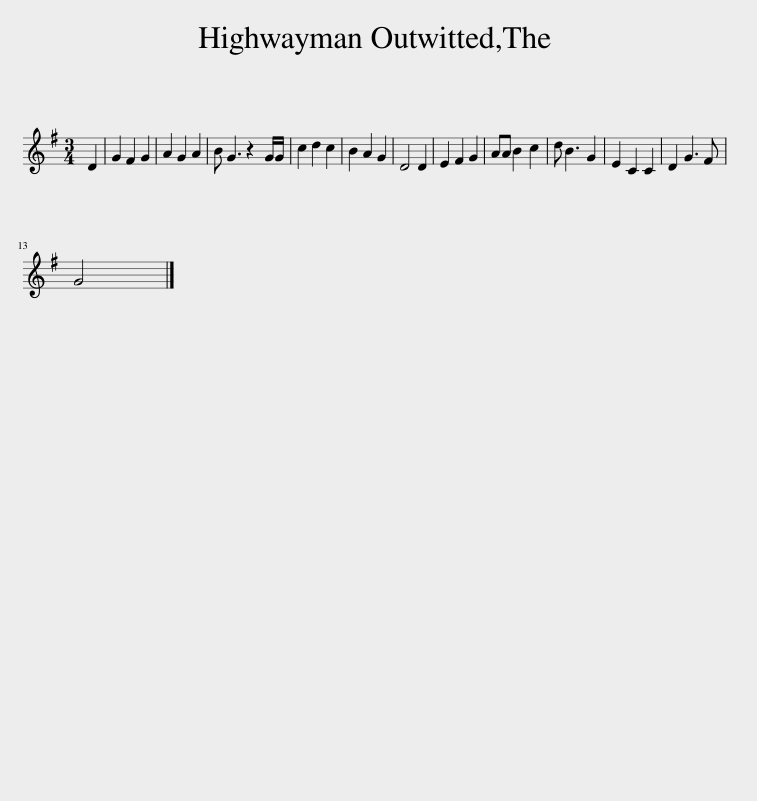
X:1
L:1/8
M:3/4
I:linebreak $
K:G
V:1 treble
V:1
 D2 | G2 F2 G2 | A2 G2 A2 | B G3 z2 G/G/ | c2 d2 c2 | %5
 B2 A2 G2 | D4 D2 | E2 F2 G2 | AA B2 c2 | d B3 G2 | %10
 E2 C2 C2 | D2 G3 F |$ G4 |] %13
